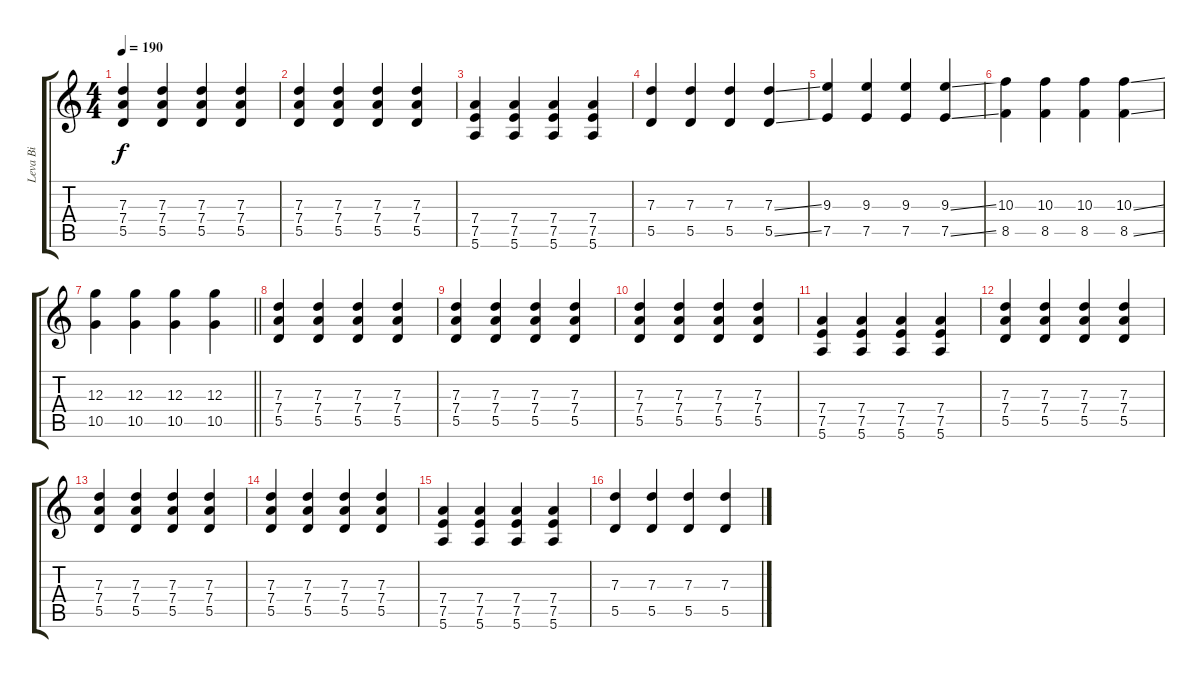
\track ("Leva Bi" "Leva Bi") {instrument electricguitarmuted}
\staff {score tabs}
\tuning (E4 B3 G3 D3 A2 E2) {hide}
\ts (4 4)
\tempo 190
\clef g2
\ks c
(7.3 7.4 5.5).4{dy f} (7.3 7.4 5.5).4 (7.3 7.4 5.5).4 (7.3 7.4 5.5).4 |
(7.3 7.4 5.5).4 (7.3 7.4 5.5).4 (7.3 7.4 5.5).4 (7.3 7.4 5.5).4 |
(7.4 7.5 5.6).4 (7.4 7.5 5.6).4 (7.4 7.5 5.6).4 (7.4 7.5 5.6).4 |
(7.3 5.5).4 (7.3 5.5).4 (7.3 5.5).4 (7.3{ss} 5.5{ss}).4 |
(9.3 7.5).4 (9.3 7.5).4 (9.3 7.5).4 (9.3{ss} 7.5{ss}).4 |
(10.3 8.5).4 (10.3 8.5).4 (10.3 8.5).4 (10.3{ss} 8.5{ss}).4 |
\barLineRight lightlight
(12.3 10.5).4 (12.3 10.5).4 (12.3 10.5).4 (12.3 10.5).4 |
(7.3 7.4 5.5).4 (7.3 7.4 5.5).4 (7.3 7.4 5.5).4 (7.3 7.4 5.5).4 |
(7.3 7.4 5.5).4 (7.3 7.4 5.5).4 (7.3 7.4 5.5).4 (7.3 7.4 5.5).4 |
(7.3 7.4 5.5).4 (7.3 7.4 5.5).4 (7.3 7.4 5.5).4 (7.3 7.4 5.5).4 |
(7.4 7.5 5.6).4 (7.4 7.5 5.6).4 (7.4 7.5 5.6).4 (7.4 7.5 5.6).4 |
(7.3 7.4 5.5).4 (7.3 7.4 5.5).4 (7.3 7.4 5.5).4 (7.3 7.4 5.5).4 |
(7.3 7.4 5.5).4 (7.3 7.4 5.5).4 (7.3 7.4 5.5).4 (7.3 7.4 5.5).4 |
(7.3 7.4 5.5).4 (7.3 7.4 5.5).4 (7.3 7.4 5.5).4 (7.3 7.4 5.5).4 |
(7.4 7.5 5.6).4 (7.4 7.5 5.6).4 (7.4 7.5 5.6).4 (7.4 7.5 5.6).4 |
(7.3 5.5).4 (7.3 5.5).4 (7.3 5.5).4 (7.3{ss} 5.5{ss}).4
